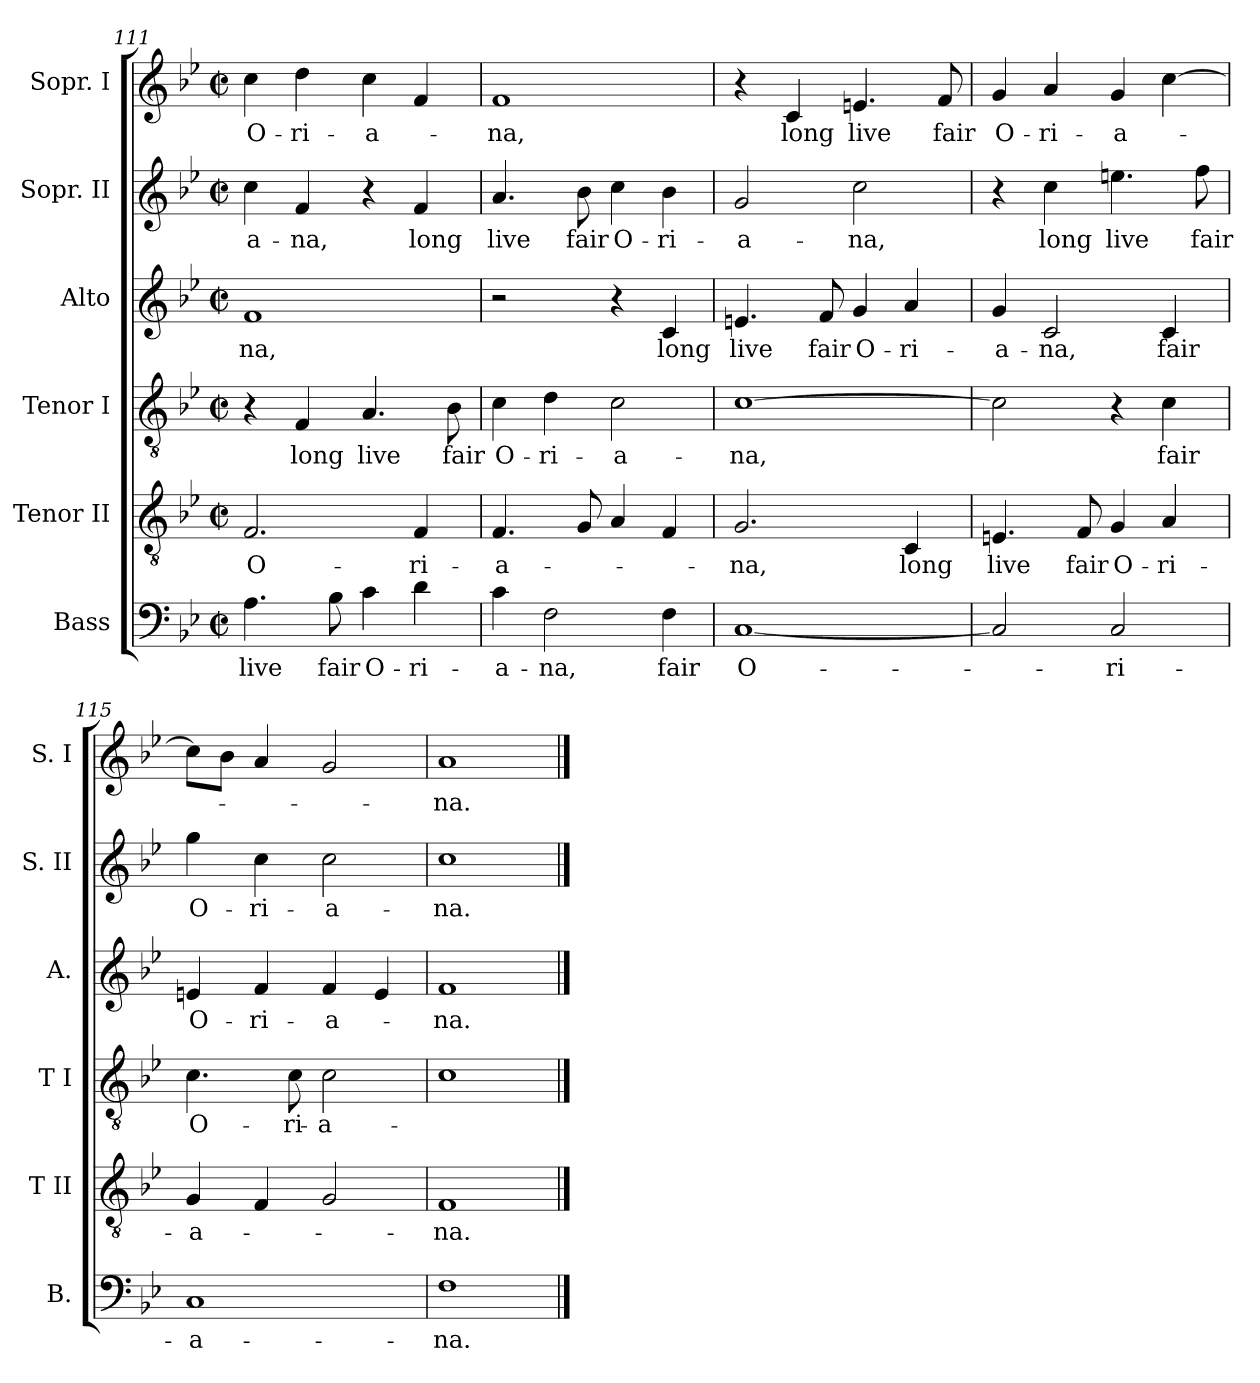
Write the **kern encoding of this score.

**kern	**text	**kern	**text	**kern	**text	**kern	**text	**kern	**text	**kern	**text
*part6	*part6	*part5	*part5	*part4	*part4	*part3	*part3	*part2	*part2	*part1	*part1
*staff6	*staff6	*staff5	*staff5	*staff4	*staff4	*staff3	*staff3	*staff2	*staff2	*staff1	*staff1
*I"Bass	*	*I"Tenor II	*	*I"Tenor I	*	*I"Alto	*	*I"Sopr. II	*	*I"Sopr. I	*
*I'B.	*	*I'T II	*	*I'T I	*	*I'A.	*	*I'S. II	*	*I'S. I	*
*clefF4	*	*clefGv2	*	*clefGv2	*	*clefG2	*	*clefG2	*	*clefG2	*
*k[b-e-]	*	*k[b-e-]	*	*k[b-e-]	*	*k[b-e-]	*	*k[b-e-]	*	*k[b-e-]	*
*B-:	*	*B-:	*	*B-:	*	*B-:	*	*B-:	*	*B-:	*
*M2/2	*	*M2/2	*	*M2/2	*	*M2/2	*	*M2/2	*	*M2/2	*
*met(c|)	*	*met(c|)	*	*met(c|)	*	*met(c|)	*	*met(c|)	*	*met(c|)	*
=111	=111	=111	=111	=111	=111	=111	=111	=111	=111	=111	=111
4.A\	live	2.F/	O-	4r	.	1f	-na,	4cc\	-a-	4cc\	O-
.	.	.	.	4F/	long	.	.	4f/	-na,	4dd\	-ri-
8B-\	fair	.	.	.	.	.	.	.	.	.	.
4c\	O-	.	.	4.A/	live	.	.	4r	.	4cc\	-a-
4d\	-ri-	4F/	-ri-	.	.	.	.	4f/	long	4f/	.
.	.	.	.	8B-\	fair	.	.	.	.	.	.
=112	=112	=112	=112	=112	=112	=112	=112	=112	=112	=112	=112
4c\	-a-	4.F/	-a-	4c\	O-	2r	.	4.a/	live	1f	-na,
2F\	-na,	.	.	4d\	-ri-	.	.	.	.	.	.
.	.	8G/	.	.	.	.	.	8b-\	fair	.	.
.	.	4A/	.	2c\	-a-	4r	.	4cc\	O-	.	.
4F\	fair	4F/	.	.	.	4c/	long	4b-\	-ri-	.	.
!!LO:LB:g=z
=113	=113	=113	=113	=113	=113	=113	=113	=113	=113	=113	=113
[1C	O-	2.G/	-na,	[1c	-na,	4.en/	live	2g/	-a-	4r	.
.	.	.	.	.	.	.	.	.	.	4c/	long
.	.	.	.	.	.	8f/	fair	.	.	.	.
.	.	.	.	.	.	4g/	O-	2cc\	-na,	4.en/	live
.	.	4C/	long	.	.	4a/	-ri-	.	.	.	.
.	.	.	.	.	.	.	.	.	.	8f/	fair
=114	=114	=114	=114	=114	=114	=114	=114	=114	=114	=114	=114
2C/]	.	4.En/	live	2c\]	.	4g/	-a-	4r	.	4g/	O-
.	.	.	.	.	.	2c/	-na,	4cc\	long	4a/	-ri-
.	.	8F/	fair	.	.	.	.	.	.	.	.
2C/	-ri-	4G/	O-	4r	.	.	.	4.een\	live	4g/	-a-
.	.	4A/	-ri-	4c\	fair	4c/	fair	.	.	[4cc\	.
.	.	.	.	.	.	.	.	8ff\	fair	.	.
=115	=115	=115	=115	=115	=115	=115	=115	=115	=115	=115	=115
1C	-a-	4G/	-a-	4.c\	O-	4en/	O-	4gg\	O-	8cc\L]	.
.	.	.	.	.	.	.	.	.	.	8b-\J	.
.	.	4F/	.	.	.	4f/	-ri-	4cc\	-ri-	4a/	.
.	.	.	.	8c\	-ri-	.	.	.	.	.	.
.	.	2G/	.	2c\	-a-	4f/	-a-	2cc\	-a-	2g/	.
.	.	.	.	.	.	4e/	.	.	.	.	.
=116	=116	=116	=116	=116	=116	=116	=116	=116	=116	=116	=116
1F	-na.	1F	-na.	1c	.	1f	-na.	1cc	-na.	1a	-na.
==	==	==	==	==	==	==	==	==	==	==	==
*-	*-	*-	*-	*-	*-	*-	*-	*-	*-	*-	*-
